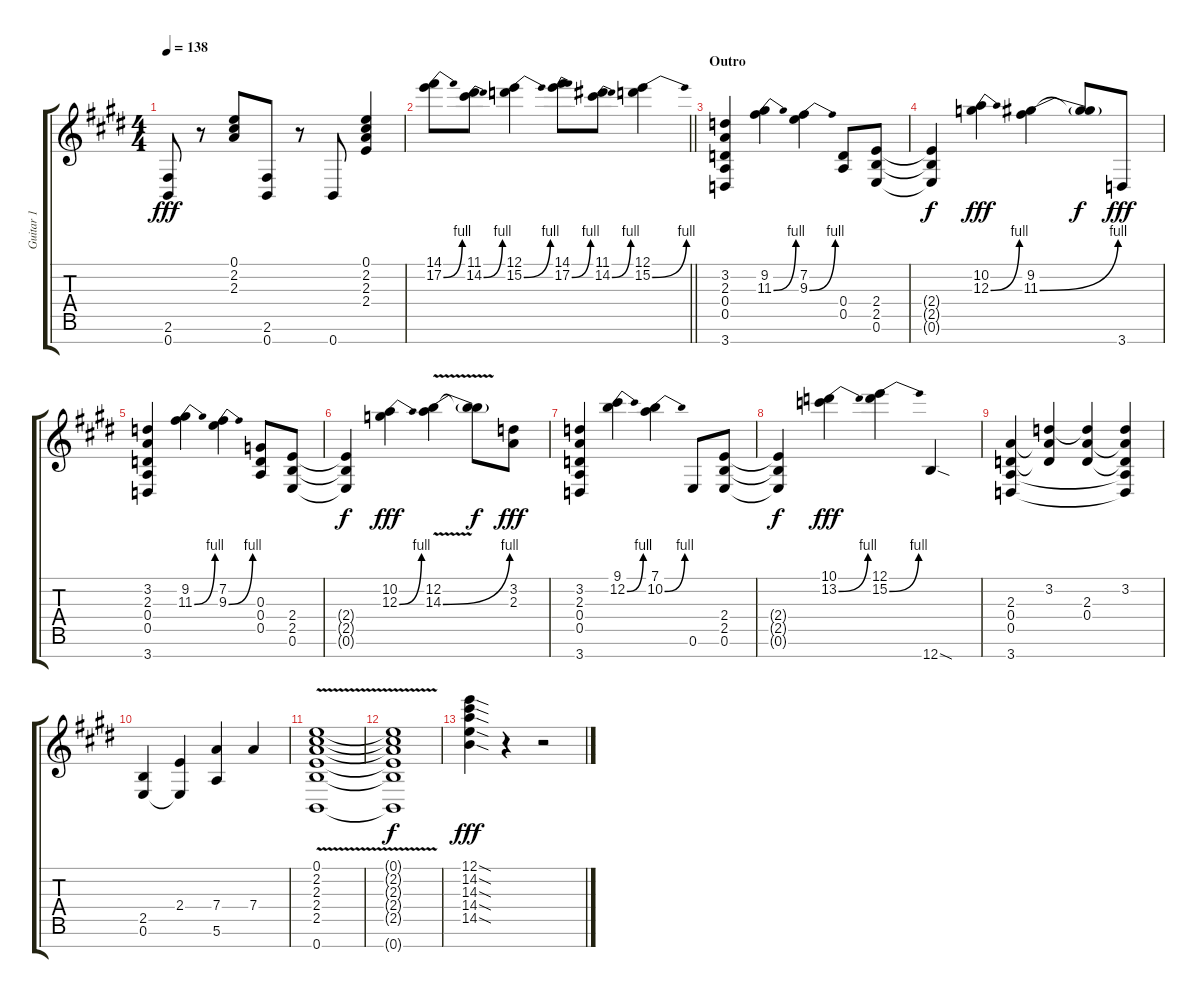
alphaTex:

\track ("Guitar 1" "Guitar 1") {instrument distortionguitar}
\staff {score tabs}
\tuning (E4 B3 G3 D3 A2 E2 B1) {hide}
\ts (4 4)
\tempo 138
\clef g2
\ks e
(2.6 0.7).8{dy fff} r.8 (0.1 2.2 2.3).8 (2.6 0.7).8 r.8 0.7.8 (0.1 2.2 2.3 2.4).4 |
\barLineRight lightlight
(14.1 17.2{be (bend 0 0 60 4)}).8 (11.1 14.2{be (bend 0 0 60 4)}).8 (12.1 15.2{be (bend 0 0 60 4)}).4 (14.1 17.2{be (bend 0 0 60 4)}).8 (11.1 14.2{be (bend 0 0 60 4)}).8 (12.1 15.2{be (bend 0 0 60 4)}).4 |
\section ("" "Outro")
(3.2 2.3 0.4 0.5 3.7).4 (9.2 11.3{be (bend 0 0 60 4)}).4 (7.2 9.3{be (bend 0 0 60 4)}).4 (0.4 0.5).8 (2.4 2.5 0.6).8 |
(2.4{t} 2.5{t} 0.6{t}).4{dy f} (10.2 12.3{be (bend 0 0 60 4)}).4{dy fff} (9.2 11.3{be (bend 0 0 60 4)}).4 (9.2{t} 11.3{t}).8{dy f} 3.7.8{dy fff} |
(3.2 2.3 0.4 0.5 3.7).4 (9.2 11.3{be (bend 0 0 60 4)}).4 (7.2 9.3{be (bend 0 0 60 4)}).4 (0.3 0.4 0.5).8 (2.4 2.5 0.6).8 |
(2.4{t} 2.5{t} 0.6{t}).4{dy f} (10.2 12.3{be (bend 0 0 60 4)}).4{dy fff} (12.2 14.3{be (bend 0 0 60 4) v}).4 (12.2{t} 14.3{t}).8{dy f} (3.2 2.3).8{dy fff} |
(3.2 2.3 0.4 0.5 3.7).4 (9.1 12.2{be (bend 0 0 60 4)}).4 (7.1 10.2{be (bend 0 0 60 4)}).4 0.6.8 (2.4 2.5 0.6).8 |
(2.4{t} 2.5{t} 0.6{t}).4{dy f} (10.1 13.2{be (bend 0 0 60 4)}).4{dy fff} (12.1 15.2{be (bend 0 0 60 4)}).4 12.7{sod}.4 |
(2.3 0.4 0.5 3.7).4 (3.2 2.3{t} 0.4{t}).4 (3.2{t} 2.3 0.4).4 (3.2 2.3{t} 0.4{t} 0.5{t} 3.7{t}).4 |
(2.5 0.6).4 (2.4 0.6{t}).4 (7.4 5.6).4 7.4.4 |
(0.1{v} 2.2{v} 2.3{v} 2.4{v} 2.5{v} 0.7{v}).1 |
(0.1{t} 2.2{t} 2.3{t} 2.4{t} 2.5{t} 0.7{t}).1{dy f} |
(12.1{sod} 14.2{sod} 14.3{sod} 14.4{sod} 14.5{sod}).4{dy fff} r.4 r.2
